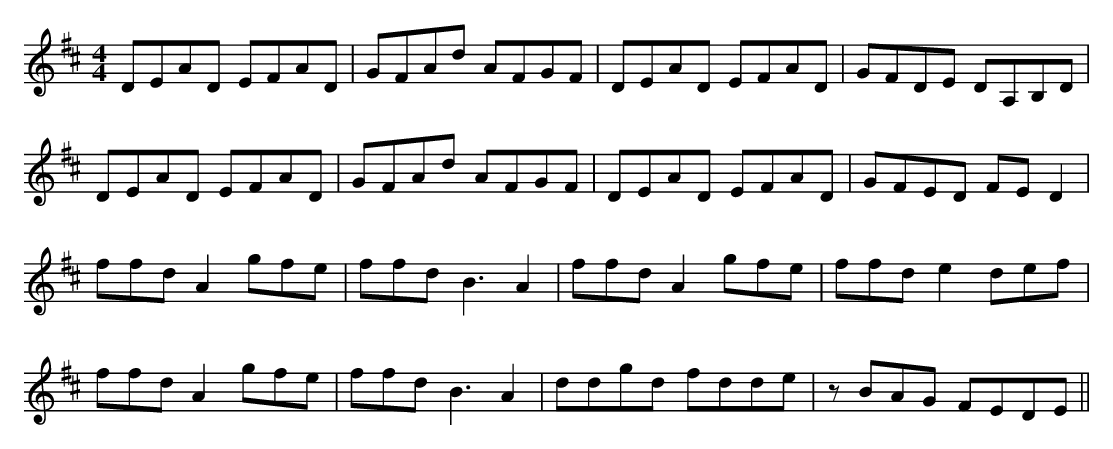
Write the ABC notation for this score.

X:1
M:4/4
K:D
DEAD EFAD | GFAd AFGF |DEAD EFAD | GFDE DA,B,D |
DEAD EFAD | GFAd AFGF |DEAD EFAD | GFED FED2 |
ffdA2 gfe | ffdB3 A2 |ffdA2 gfe | ffde2 def |
ffdA2 gfe | ffdB3 A2 |ddgd fdde | z BAG FEDE ||
